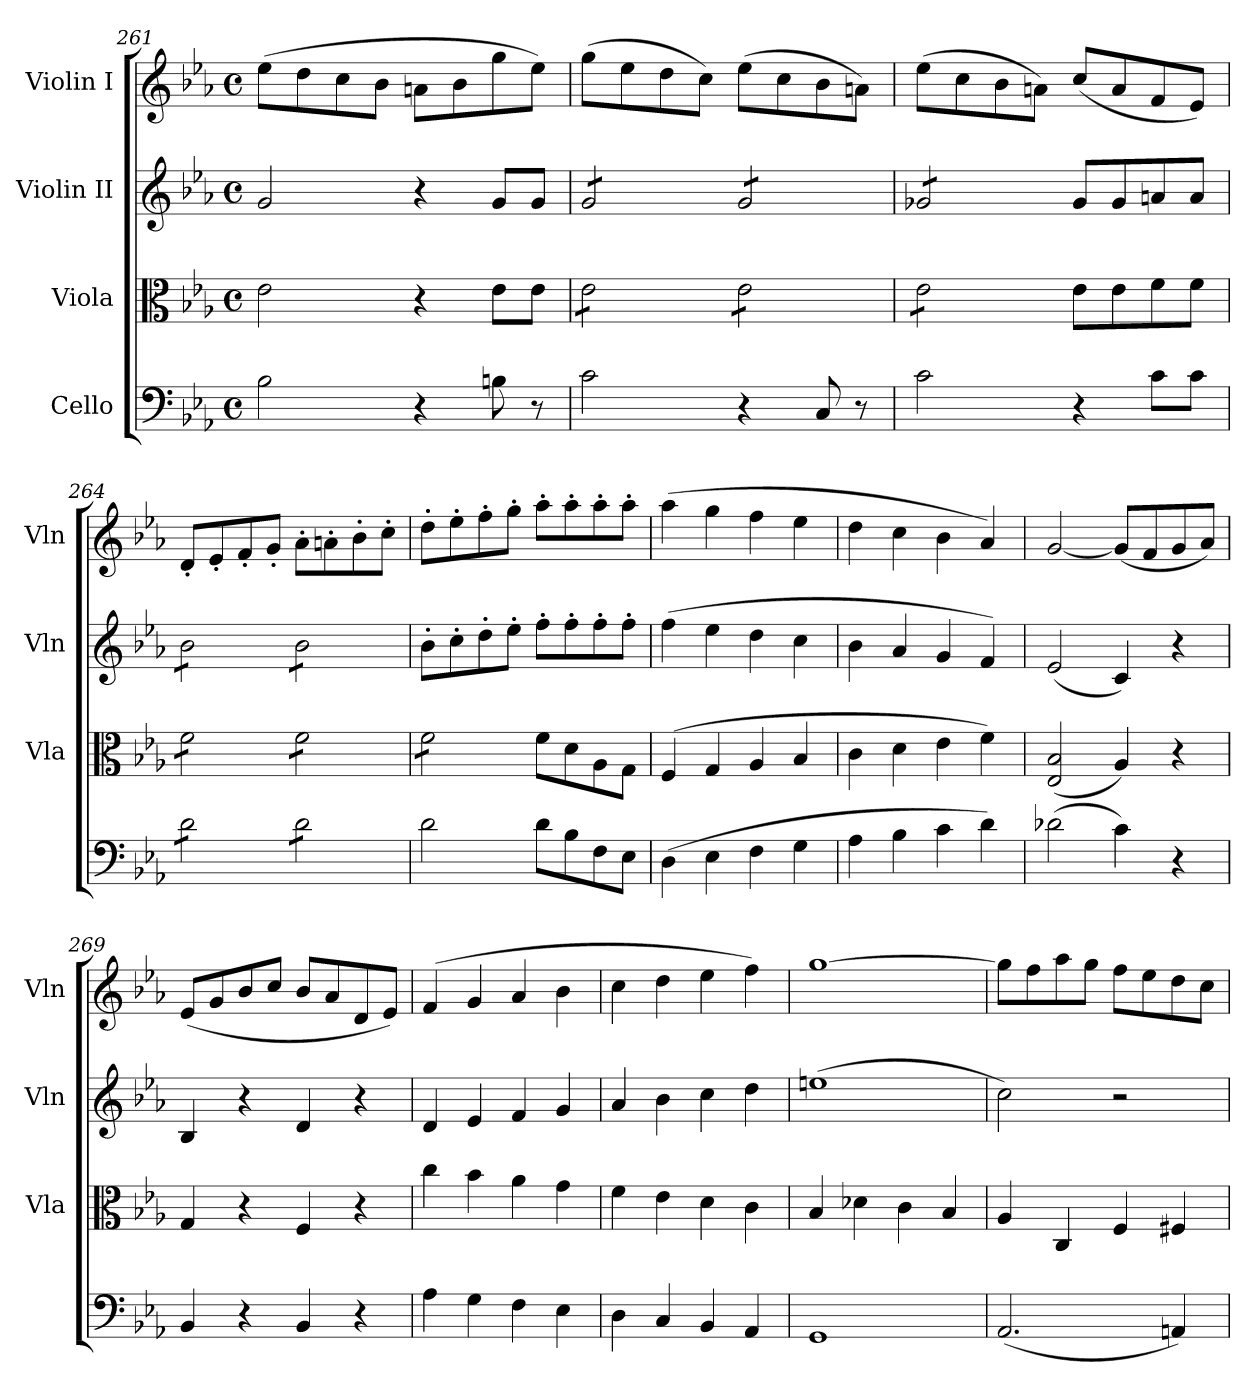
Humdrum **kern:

**kern	**kern	**kern	**kern
*part4	*part3	*part2	*part1
*staff4	*staff3	*staff2	*staff1
*I"Cello	*I"Viola	*I"Violin II	*I"Violin I
*	*I'Vla	*I'Vln	*I'Vln
*clefF4	*clefC3	*clefG2	*clefG2
*k[b-e-a-]	*k[b-e-a-]	*k[b-e-a-]	*k[b-e-a-]
*M4/4	*M4/4	*M4/4	*M4/4
*met(c)	*met(c)	*met(c)	*met(c)
=261	=261	=261	=261
2B-\	2e-\	2g/	(>8ee-\L
.	.	.	8dd\
.	.	.	8cc\
.	.	.	8b-\J
4r	4r	4r	8an\L
.	.	.	8b-\
8Bn\	8e-\L	8g/L	8gg\
8r	8e-\J	8g/J	8ee-\J)
=262	=262	=262	=262
*	*tremolo	*	*
*	*	*tremolo	*
2c\	8e-\L	8g/L	(>8gg\L
.	8e-\	8g/	8ee-\
.	8e-\	8g/	8dd\
.	8e-\J	8g/J	8cc\J)
4r	8e-\L	8g/L	(>8ee-\L
.	8e-\	8g/	8cc\
8C/	8e-\	8g/	8b-\
8r	8e-\J	8g/J	8an\J)
=263	=263	=263	=263
2c\	8e-\L	8g-X/L	(>8ee-\L
.	8e-\	8g-X/	8cc\
.	8e-\	8g-X/	8b-\
.	8e-\J	8g-X/J	8an\J)
*	*	*Xtremolo	*
*	*Xtremolo	*	*
4r	8e-\L	8g-/L	(<8cc/L
.	8e-\	8g-/	8a/
8c\L	8f\	8an/	8f/
8c\J	8f\J	8a/J	8e-/J)
=264	=264	=264	=264
*tremolo	*	*	*
*	*tremolo	*	*
*	*	*tremolo	*
8d\L	8f\L	8b-\L	8d'/L
8d\	8f\	8b-\	8e-'/
8d\	8f\	8b-\	8f'/
8d\J	8f\J	8b-\J	8g'/J
8d\L	8f\L	8b-\L	8a-'\L
8d\	8f\	8b-\	8an'\
8d\	8f\	8b-\	8b-'\
8d\J	8f\J	8b-\J	8cc'\J
*	*	*Xtremolo	*
*Xtremolo	*	*	*
=265	=265	=265	=265
2d\	8f\L	8b-'\L	8dd'\L
.	8f\	8cc'\	8ee-'\
.	8f\	8dd'\	8ff'\
.	8f\J	8ee-'\J	8gg'\J
*	*Xtremolo	*	*
8d\L	8f\L	8ff'\L	8aa-'\L
8B-\	8d\	8ff'\	8aa-'\
8F\	8A-\	8ff'\	8aa-'\
8E-\J	8G\J	8ff'\J	8aa-'\J
=266	=266	=266	=266
(>4D\	(>4F/	(>4ff\	(>4aa-\
4E-\	4G/	4ee-\	4gg\
4F\	4A-/	4dd\	4ff\
4G\	4B-/	4cc\	4ee-\
=267	=267	=267	=267
4A-\	4c\	4b-\	4dd\
4B-\	4d\	4a-/	4cc\
4c\	4e-\	4g/	4b-\
4d\)	4f\)	4f/)	4a-/)
=268	=268	=268	=268
(>2d-X\	(>2E-/ 2B-/	(<2e-/	[2g/
4c\)	4A-/)	4c/)	(<8g/L]
.	.	.	8f/
4r	4r	4r	8g/
.	.	.	8a-/J)
!!LO:LB:g=z
=269	=269	=269	=269
4BB-/	4G/	4B-/	(<8e-/L
.	.	.	8g/
4r	4r	4r	8b-/
.	.	.	8cc/J
4BB-/	4F/	4d/	8b-/L
.	.	.	8a-/
4r	4r	4r	8d/
.	.	.	8e-/J)
=270	=270	=270	=270
4A-\	4cc\	4d/	(>4f/
4G\	4b-\	4e-/	4g/
4F\	4a-\	4f/	4a-/
4E-\	4g\	4g/	4b-\
=271	=271	=271	=271
4D\	4f\	4a-/	4cc\
4C/	4e-\	4b-\	4dd\
4BB-/	4d\	4cc\	4ee-\
4AA-/	4c\	4dd\	4ff\)
=272	=272	=272	=272
1GG	4B-/	(>1een	[1gg
.	4d-X\	.	.
.	4c\	.	.
.	4B-/	.	.
=273	=273	=273	=273
(<2.AA-/	4A-/	2cc\)	8gg\L]
.	.	.	8ff\
.	4C/	.	8aa-\
.	.	.	8gg\J
.	4F/	2r	8ff\L
.	.	.	8ee-\
4AAn/)	4F#X/	.	8dd\
.	.	.	8cc\J
=	=	=	=
*-	*-	*-	*-
